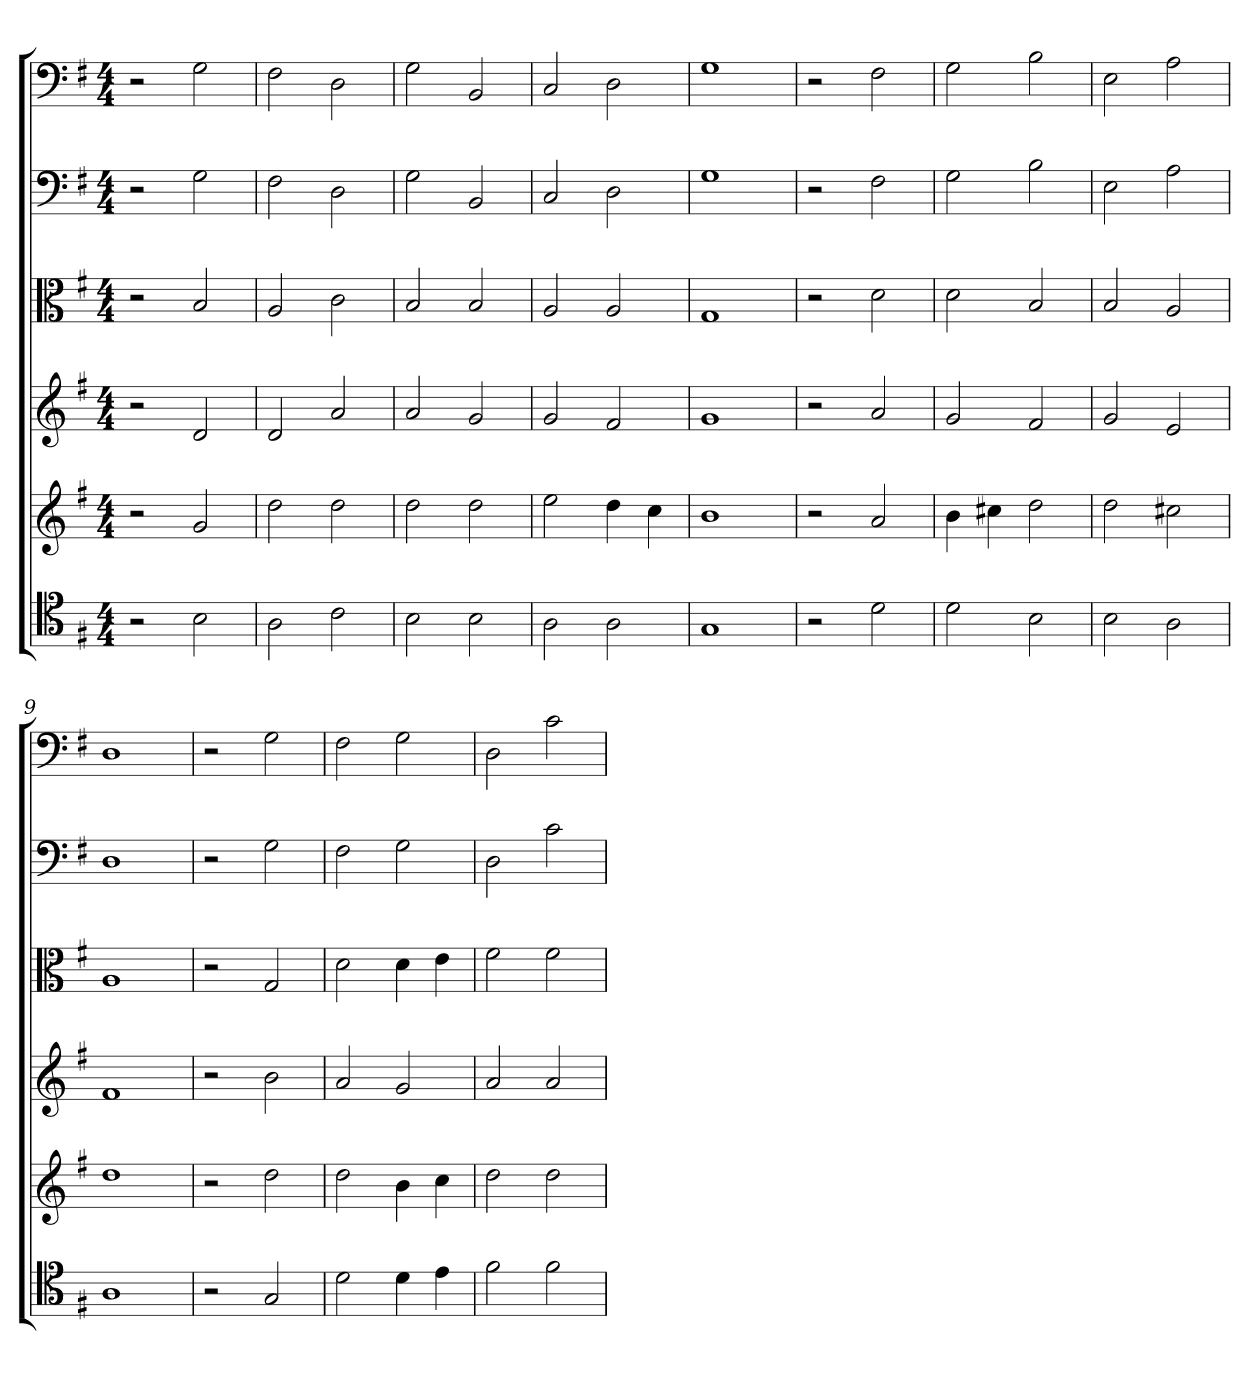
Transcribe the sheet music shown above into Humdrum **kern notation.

**kern	**kern	**kern	**kern	**kern	**kern
*part6	*part5	*part4	*part3	*part2	*part1
*staff6	*staff5	*staff4	*staff3	*staff2	*staff1
*clefC4	*	*	*clefC3	*clefF4	*clefF4
*k[f#]	*k[f#]	*k[f#]	*k[f#]	*k[f#]	*k[f#]
*G:	*G:	*G:	*G:	*G:	*G:
*M4/4	*M4/4	*M4/4	*M4/4	*M4/4	*M4/4
=1	=1	=1	=1	=1	=1
2r	2r	2r	2r	2r	2r
2B	2g	2d	2B	2G	2G
=2	=2	=2	=2	=2	=2
2A	2dd	2d	2A	2F#	2F#
2c	2dd	2a	2c	2D	2D
=3	=3	=3	=3	=3	=3
2B	2dd	2a	2B	2G	2G
2B	2dd	2g	2B	2BB	2BB
=4	=4	=4	=4	=4	=4
2A	2ee	2g	2A	2C	2C
2A	4dd	2f#	2A	2D	2D
.	4cc	.	.	.	.
=5	=5	=5	=5	=5	=5
1G	1b	1g	1G	1G	1G
=6	=6	=6	=6	=6	=6
2r	2r	2r	2r	2r	2r
2d	2a	2a	2d	2F#	2F#
=7	=7	=7	=7	=7	=7
2d	4b	2g	2d	2G	2G
.	4cc#X	.	.	.	.
2B	2dd	2f#	2B	2B	2B
=8	=8	=8	=8	=8	=8
2B	2dd	2g	2B	2E	2E
2A	2cc#X	2e	2A	2A	2A
=9	=9	=9	=9	=9	=9
1A	1dd	1f#	1A	1D	1D
=10	=10	=10	=10	=10	=10
2r	2r	2r	2r	2r	2r
2G	2dd	2b	2G	2G	2G
=11	=11	=11	=11	=11	=11
2d	2dd	2a	2d	2F#	2F#
4d	4b	2g	4d	2G	2G
4e	4cc	.	4e	.	.
=12	=12	=12	=12	=12	=12
2f#	2dd	2a	2f#	2D	2D
2f#	2dd	2a	2f#	2c	2c
=	=	=	=	=	=
*-	*-	*-	*-	*-	*-
